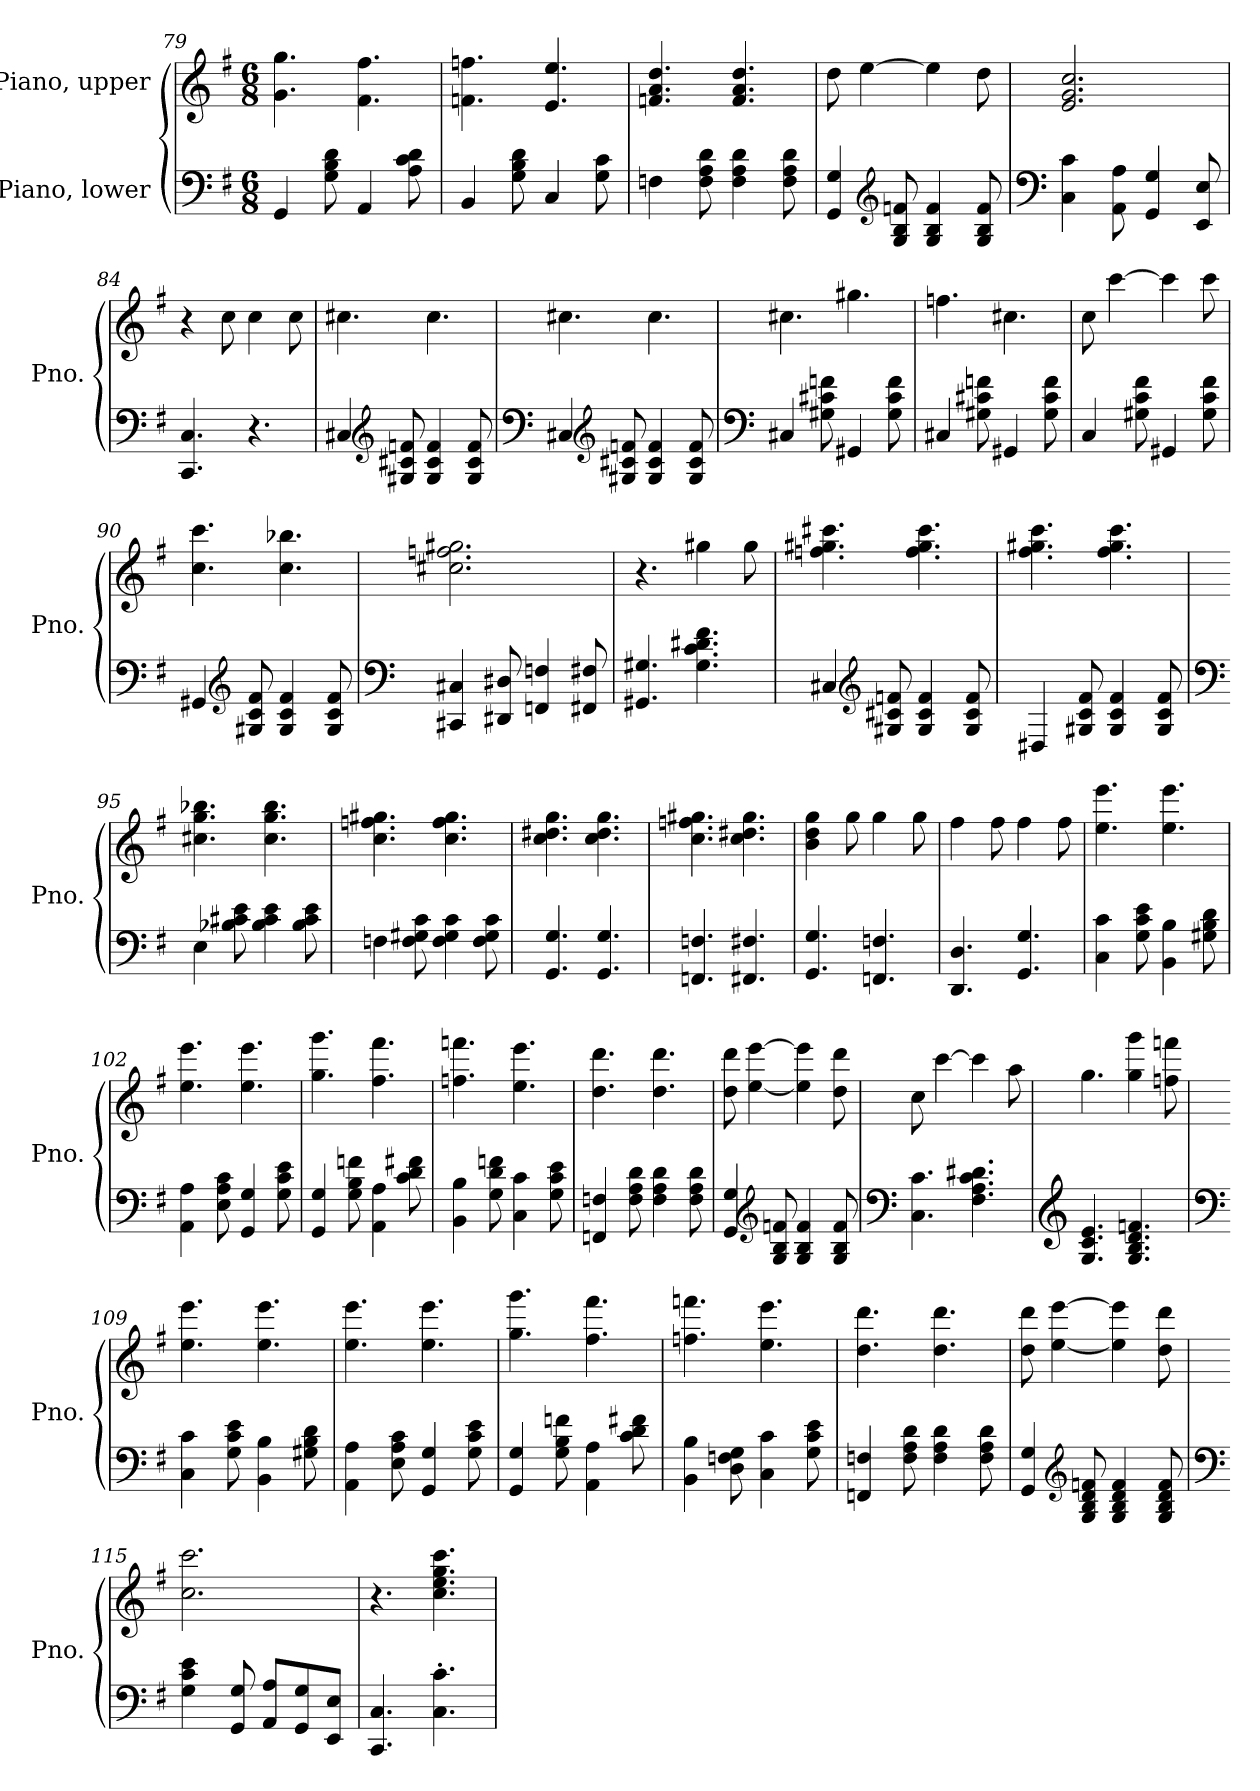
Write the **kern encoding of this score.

**kern	**kern
*part2	*part1
*staff2	*staff1
*I"Piano, lower	*I"Piano, upper
*I'Pno.	*I'Pno.
*clefF4	*clefG2
*k[f#]	*k[f#]
*M6/8	*M6/8
=79	=79
4GG/	4.g\ 4.gg\
8G\ 8B\ 8d\	.
4AA/	4.f#\ 4.ff#\
8A\ 8c\ 8d\	.
=80	=80
4BB/	4.fn\ 4.ffn\
8G\ 8B\ 8d\	.
4C/	4.e/ 4.ee/
8G\ 8c\	.
=81	=81
4Fn\	4.fn/ 4.a/ 4.dd/
8F\ 8A\ 8d\	.
4F\ 4A\ 4d\	4.f/ 4.a/ 4.dd/
8F\ 8A\ 8d\	.
!!LO:LB:g=z
=82	=82
4GG/ 4G/	8dd\
.	[4ee\
*clefG2	*
8G/ 8B/ 8fn/	.
4G/ 4B/ 4f/	4ee\]
8G/ 8B/ 8f/	8dd\
=83	=83
*clefF4	*
4C\ 4c\	2.e/ 2.g/ 2.cc/
8AA\ 8A\	.
4GG/ 4G/	.
8EE/ 8E/	.
=84	=84
4.CC/ 4.C/	4r
.	8cc\
4.r	4cc\
.	8cc\
=85	=85
4C#X/	4.cc#X\
*clefG2	*
8G#X/ 8c#X/ 8fn/	.
4G#/ 4c#/ 4f/	4.cc#\
8G#/ 8c#/ 8f/	.
=86	=86
*clefF4	*
4C#X/	4.cc#X\
*clefG2	*
8G#X/ 8c#X/ 8fn/	.
4G#/ 4c#/ 4f/	4.cc#\
8G#/ 8c#/ 8f/	.
!!LO:LB:g=z
=87	=87
*clefF4	*
4C#X/	4.cc#X\
8G#X\ 8c#X\ 8fn\	.
4GG#X/	4.gg#X\
8G#\ 8c#\ 8f\	.
=88	=88
4C#X/	4.ffn\
8G#X\ 8c#X\ 8fn\	.
4GG#X/	4.cc#X\
8G#\ 8c#\ 8f\	.
=89	=89
4C/	8cc\
.	[4ccc\
8G#X\ 8c\ 8f#\	.
4GG#X/	4ccc\]
8G#\ 8c\ 8f#\	8ccc\
=90	=90
4GG#X/	4.cc\ 4.ccc\
*clefG2	*
8G#X/ 8c/ 8f#/	.
4G#/ 4c/ 4f#/	4.cc\ 4.bb-X\
8G#/ 8c/ 8f#/	.
!!LO:LB:g=z
=91	=91
*clefF4	*
4CC#X/ 4C#X/	2.cc#X\ 2.ffn\ 2.gg#X\
8DD#X/ 8D#X/	.
4FFn/ 4Fn/	.
8FF#X/ 8F#X/	.
=92	=92
4.GG#X/ 4.G#X/	4.r
4.G#\ 4.c\ 4.d#X\ 4.f#\	4gg#X\
.	8gg#\
=93	=93
4C#X/	4.ffn\ 4.gg#X\ 4.ccc#X\
*clefG2	*
8G#X/ 8c#X/ 8fn/	.
4G#/ 4c#/ 4f/	4.ff\ 4.gg#\ 4.ccc#\
8G#/ 8c#/ 8f/	.
=94	=94
4D#X/	4.ff#\ 4.gg#X\ 4.ccc\
8G#X/ 8c/ 8f#/	.
4G#/ 4c/ 4f#/	4.ff#\ 4.gg#\ 4.ccc\
8G#/ 8c/ 8f#/	.
!!LO:LB:g=z
=95	=95
*clefF4	*
4E\	4.cc#X\ 4.gg\ 4.bb-X\
8B-X\ 8c#X\ 8e\	.
4B-\ 4c#\ 4e\	4.cc#\ 4.gg\ 4.bb-\
8B-\ 8c#\ 8e\	.
=96	=96
4Fn\	4.cc\ 4.ffn\ 4.gg#X\
8F\ 8G#X\ 8c\	.
4F\ 4G#\ 4c\	4.cc\ 4.ff\ 4.gg#\
8F\ 8G#\ 8c\	.
=97	=97
4.GG/ 4.G/	4.cc\ 4.dd#X\ 4.gg\
4.GG/ 4.G/	4.cc\ 4.dd#\ 4.gg\
=98	=98
4.FFn/ 4.Fn/	4.cc\ 4.ffn\ 4.gg#X\
4.FF#X/ 4.F#X/	4.cc\ 4.dd#X\ 4.gg#\
=99	=99
4.GG/ 4.G/	4b\ 4dd\ 4gg\
.	8gg\
4.FFn/ 4.Fn/	4gg\
.	8gg\
=100	=100
4.DD/ 4.D/	4ff#\
.	8ff#\
4.GG/ 4.G/	4ff#\
.	8ff#\
!!LO:LB:g=z
=101	=101
4C\ 4c\	4.ee\ 4.eee\
8G\ 8c\ 8e\	.
4BB\ 4B\	4.ee\ 4.eee\
8G#X\ 8B\ 8d\	.
=102	=102
4AA\ 4A\	4.ee\ 4.eee\
8E\ 8A\ 8c\	.
4GG/ 4G/	4.ee\ 4.eee\
8G\ 8c\ 8e\	.
=103	=103
4GG/ 4G/	4.gg\ 4.ggg\
8G\ 8B\ 8fn\	.
4AA\ 4A\	4.ff#\ 4.fff#\
8c\ 8d\ 8f#X\	.
=104	=104
4BB\ 4B\	4.ffn\ 4.fffn\
8G\ 8d\ 8fn\	.
4C\ 4c\	4.ee\ 4.eee\
8G\ 8c\ 8e\	.
=105	=105
4FFn/ 4Fn/	4.dd\ 4.ddd\
8F\ 8A\ 8d\	.
4F\ 4A\ 4d\	4.dd\ 4.ddd\
8F\ 8A\ 8d\	.
=106	=106
4GG/ 4G/	8dd\ 8ddd\
.	[4ee\ [4eee\
*clefG2	*
8G/ 8B/ 8fn/	.
4G/ 4B/ 4f/	4ee\] 4eee\]
8G/ 8B/ 8f/	8dd\ 8ddd\
!!LO:PB:g=z
=107	=107
*clefF4	*
4.C\ 4.c\	8cc\
.	[4ccc\
4.F#\ 4.A\ 4.c\ 4.d#X\	4ccc\]
.	8aa\
=108	=108
*clefG2	*
4.G/ 4.c/ 4.e/	4.gg\
4.G/ 4.B/ 4.d/ 4.fn/	4gg\ 4ggg\
.	8ffn\ 8fffn\
=109	=109
*clefF4	*
4C\ 4c\	4.ee\ 4.eee\
8G\ 8c\ 8e\	.
4BB\ 4B\	4.ee\ 4.eee\
8G#X\ 8B\ 8d\	.
=110	=110
4AA\ 4A\	4.ee\ 4.eee\
8E\ 8A\ 8c\	.
4GG/ 4G/	4.ee\ 4.eee\
8G\ 8c\ 8e\	.
=111	=111
4GG/ 4G/	4.gg\ 4.ggg\
8G\ 8B\ 8fn\	.
4AA\ 4A\	4.ff#\ 4.fff#\
8c\ 8d\ 8f#X\	.
=112	=112
4BB\ 4B\	4.ffn\ 4.fffn\
8D\ 8Fn\ 8G\	.
4C\ 4c\	4.ee\ 4.eee\
8G\ 8c\ 8e\	.
!!LO:LB:g=z
=113	=113
4FFn/ 4Fn/	4.dd\ 4.ddd\
8F\ 8A\ 8d\	.
4F\ 4A\ 4d\	4.dd\ 4.ddd\
8F\ 8A\ 8d\	.
=114	=114
4GG/ 4G/	8dd\ 8ddd\
.	[4ee\ [4eee\
*clefG2	*
8G/ 8B/ 8d/ 8fn/	.
4G/ 4B/ 4d/ 4f/	4ee\] 4eee\]
8G/ 8B/ 8d/ 8f/	8dd\ 8ddd\
=115	=115
*clefF4	*
4G\ 4c\ 4e\	2.cc\ 2.ccc\
8GG/ 8G/	.
8AA/ 8A/L	.
8GG/ 8G/	.
8EE/ 8E/J	.
=116	=116
4.CC/ 4.C/	4.r
4.C\' 4.c\'	4.cc\ 4.ee\ 4.gg\ 4.ccc\
=	=
*-	*-
